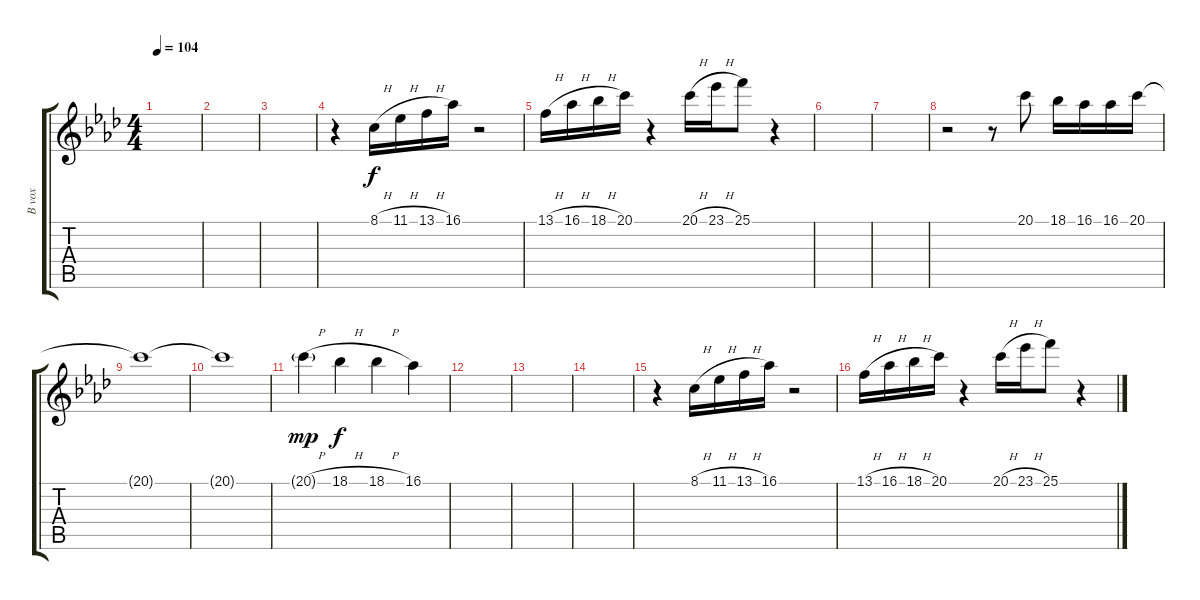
\track ("B vox" "B vox") {instrument synthvoice}
\staff {score tabs}
\tuning (E4 B3 G3 D3 A2 E2) {hide}
\ts (4 4)
\tempo 104
\clef g2
\ks ab
|
|
|
r.4 8.1{h}.16{volume 15} 11.1{h}.16 13.1{h}.16 16.1.16 r.2 |
13.1{h}.16 16.1{h}.16 18.1{h}.16 20.1.16 r.4 20.1{h}.16 23.1{h}.16 25.1.8 r.4 |
|
|
r.2 r.8 20.1.8 18.1.16 16.1.16 16.1.16 20.1.16 |
20.1{t}.1 |
20.1{t}.1 |
20.1{h g}.4{dy mp} 18.1{h}.4{dy f} 18.1{h}.4 16.1.4 |
|
|
|
r.4 8.1{h}.16{volume 15} 11.1{h}.16 13.1{h}.16 16.1.16 r.2 |
13.1{h}.16 16.1{h}.16 18.1{h}.16 20.1.16 r.4 20.1{h}.16 23.1{h}.16 25.1.8 r.4
